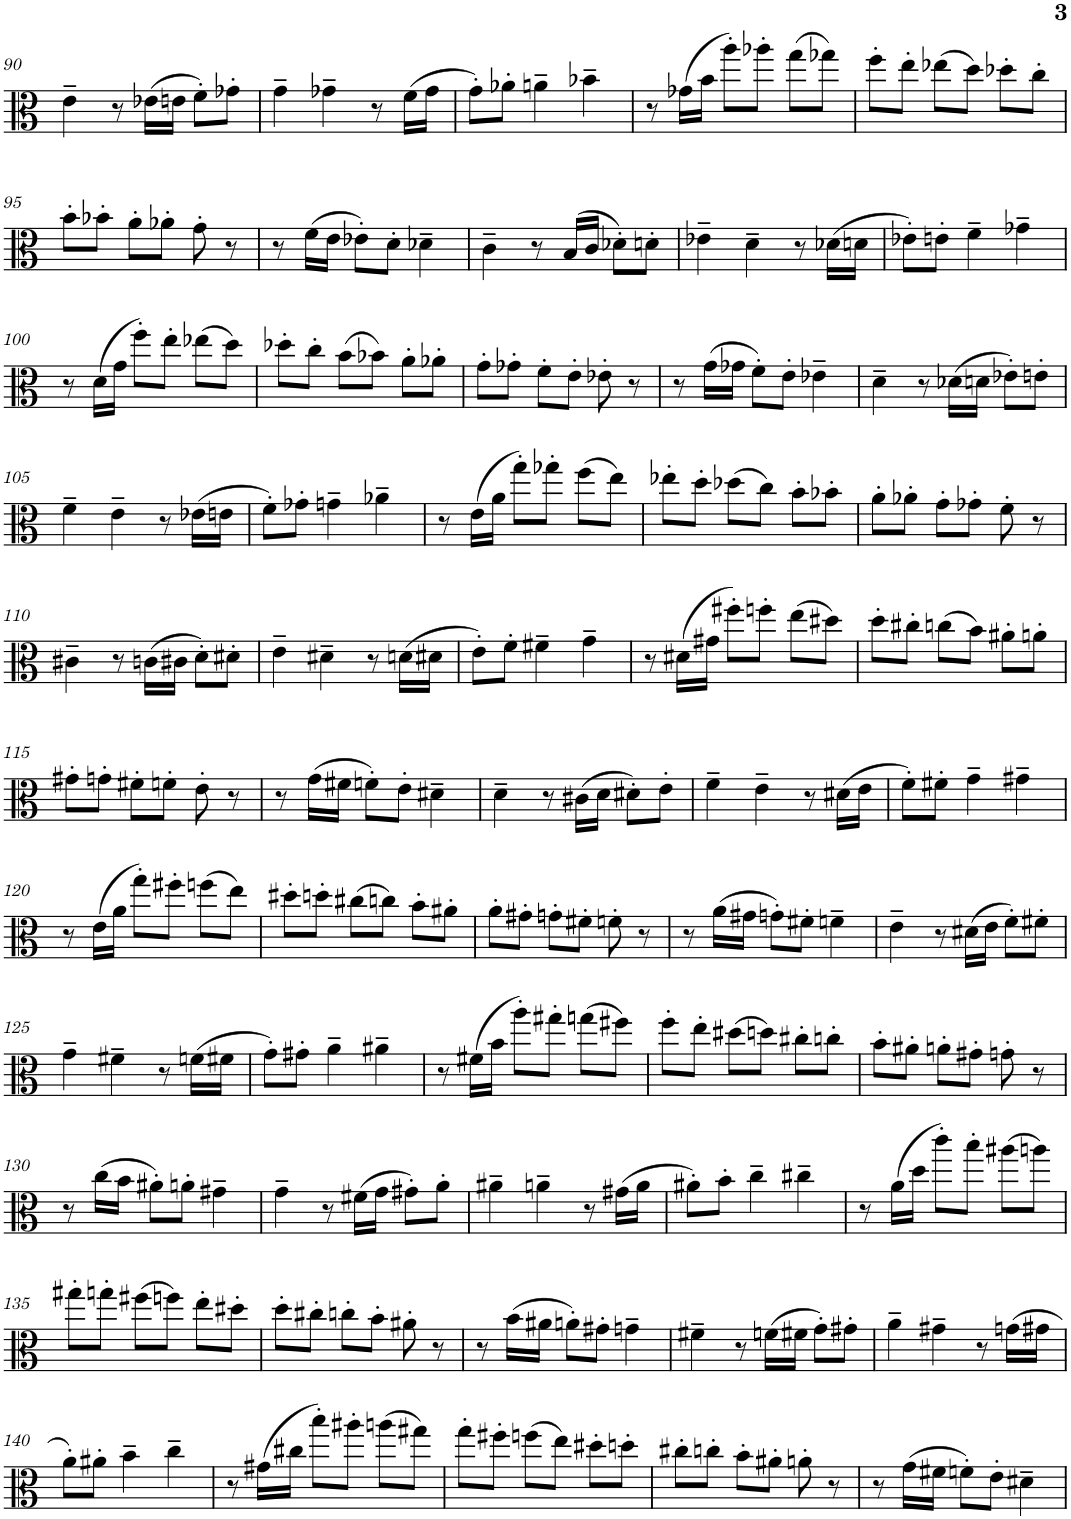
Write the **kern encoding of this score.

**kern
*part1
*staff1
*I"Viola
*I'Vla.
!!LO:PB:g=z
*clefC3
*k[]
*M3/4
=90
4e~\
8r
(16e-X\LL
16en\JJ
8f'\L)
8g-X'\J
=91
4g~\
4g-X~\
8r
(16f\LL
16g-\JJ
=92
8g'\L)
8a-X'\J
4an~\
4b-X~\
=93
8r
(16g-X\LL
16b\JJ
8aa'\L)
8aa-X'\J
(8gg\L
8gg-X\J)
=94
8ff'\L
8ee'\J
(8ee-X\L
8dd\J)
8dd-X'\L
8cc'\J
!!LO:LB:g=z
=95
8b'\L
8b-X'\J
8a'\L
8a-X'\J
8g'\
8r
=96
8r
(16f\LL
16e\JJ
8e-X'\L)
8d'\J
4d-X~\
=97
4c~\
8r
(16B/LL
16c/JJ
8d-X'\L)
8dn'\J
=98
4e-X~\
4d~\
8r
(16d-X\LL
16dn\JJ
=99
8e-X'\L)
8en'\J
4f~\
4g-X~\
!!LO:LB:g=z
=100
8r
(16d\LL
16g\JJ
8ff'\L)
8ee'\J
(8ee-X\L
8dd\J)
=101
8dd-X'\L
8cc'\J
(8b\L
8b-X\J)
8a'\L
8a-X'\J
=102
8g'\L
8g-X'\J
8f'\L
8e'\J
8e-X'\
8r
=103
8r
(16g\LL
16g-X\JJ
8f'\L)
8e'\J
4e-X~\
=104
4d~\
8r
(16d-X\LL
16dn\JJ
8e-X'\L)
8en'\J
!!LO:LB:g=z
=105
4f~\
4e~\
8r
(16e-X\LL
16en\JJ
=106
8f'\L)
8g-X'\J
4gn~\
4a-X~\
=107
8r
(16e\LL
16a\JJ
8gg'\L)
8gg-X'\J
(8ff\L
8ee\J)
=108
8ee-X'\L
8dd'\J
(8dd-X\L
8cc\J)
8b'\L
8b-X'\J
=109
8a'\L
8a-X'\J
8g'\L
8g-X'\J
8f'\
8r
!!LO:LB:g=z
=110
4c#X~\
8r
(16cn\LL
16c#X\JJ
8d'\L)
8d#X'\J
=111
4e~\
4d#X~\
8r
(16dn\LL
16d#X\JJ
=112
8e'\L)
8f'\J
4f#X~\
4g~\
=113
8r
(16d#X\LL
16g#X\JJ
8ff#X'\L)
8ffn'\J
(8ee\L
8dd#X\J)
=114
8dd'\L
8cc#X'\J
(8ccn\L
8b\J)
8a#X'\L
8an'\J
!!LO:LB:g=z
=115
8g#X'\L
8gn'\J
8f#X'\L
8fn'\J
8e'\
8r
=116
8r
(16g\LL
16f#X\JJ
8fn'\L)
8e'\J
4d#X~\
=117
4d~\
8r
(16c#X\LL
16d\JJ
8d#X'\L)
8e'\J
=118
4f~\
4e~\
8r
(16d#X\LL
16e\JJ
=119
8f'\L)
8f#X'\J
4g~\
4g#X~\
!!LO:LB:g=z
=120
8r
(16e\LL
16a\JJ
8gg'\L)
8ff#X'\J
(8ffn\L
8ee\J)
=121
8dd#X'\L
8ddn'\J
(8cc#X\L
8ccn\J)
8b'\L
8a#X'\J
=122
8a'\L
8g#X'\J
8gn'\L
8f#X'\J
8fn'\
8r
=123
8r
(16a\LL
16g#X\JJ
8gn'\L)
8f#X'\J
4fn~\
=124
4e~\
8r
(16d#X\LL
16e\JJ
8f'\L)
8f#X'\J
!!LO:LB:g=z
=125
4g~\
4f#X~\
8r
(16fn\LL
16f#X\JJ
=126
8g'\L)
8g#X'\J
4a~\
4a#X~\
=127
8r
(16f#X\LL
16b\JJ
8aa'\L)
8gg#X'\J
(8ggn\L
8ff#X\J)
=128
8ff'\L
8ee'\J
(8dd#X\L
8ddn\J)
8cc#X'\L
8ccn'\J
=129
8b'\L
8a#X'\J
8an'\L
8g#X'\J
8gn'\
8r
!!LO:LB:g=z
=130
8r
(16cc\LL
16b\JJ
8a#X'\L)
8an'\J
4g#X~\
=131
4g~\
8r
(16f#X\LL
16g\JJ
8g#X'\L)
8a'\J
=132
4a#X~\
4an~\
8r
(16g#X\LL
16a\JJ
=133
8a#X'\L)
8b'\J
4cc~\
4cc#X~\
=134
8r
(16a\LL
16dd\JJ
8ccc'\L)
8bb'\J
(8aa#X\L
8aan\J)
!!LO:LB:g=z
=135
8gg#X'\L
8ggn'\J
(8ff#X\L
8ffn\J)
8ee'\L
8dd#X'\J
=136
8dd'\L
8cc#X'\J
8ccn'\L
8b'\J
8a#X'\
8r
=137
8r
(16b\LL
16a#X\JJ
8an'\L)
8g#X'\J
4gn~\
=138
4f#X~\
8r
(16fn\LL
16f#X\JJ
8g'\L)
8g#X'\J
=139
4a~\
4g#X~\
8r
(16gn\LL
16g#X\JJ
!!LO:LB:g=z
=140
8a'\L)
8a#X'\J
4b~\
4cc~\
=141
8r
(16g#X\LL
16cc#X\JJ
8bb'\L)
8aa#X'\J
(8aan\L
8gg#X\J)
=142
8gg'\L
8ff#X'\J
(8ffn\L
8ee\J)
8dd#X'\L
8ddn'\J
=143
8cc#X'\L
8ccn'\J
8b'\L
8a#X'\J
8an'\
8r
=144
8r
(16g\LL
16f#X\JJ
8fn'\L)
8e'\J
4d#X~\
=
*-
